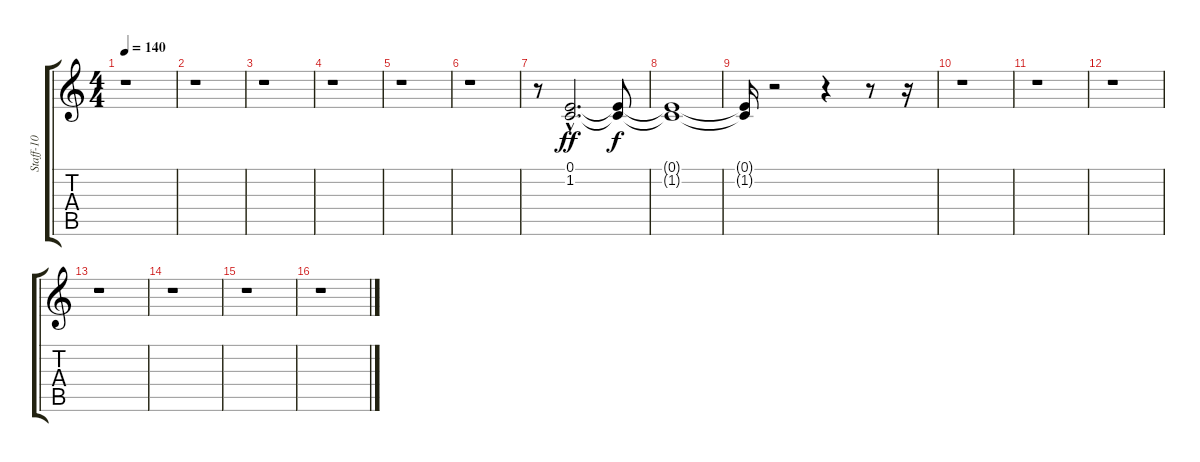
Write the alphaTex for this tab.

\track ("Staff-10" "Staff-10") {instrument stringensemble2}
\staff {score tabs}
\tuning (E4 B3 G3 D3 A2 E2) {hide}
\ts (4 4)
\tempo 140
\clef g2
\ks c
r.1{dy f} |
r.1 |
r.1 |
r.1 |
r.1 |
r.1 |
r.8 (0.1{hac} 1.2{hac}).2{d dy ff volume 16} (0.1{t} 1.2{t}).8{dy f} |
(0.1{t} 1.2{t}).1 |
(0.1{t} 1.2{t}).16 r.2 r.4 r.8 r.16 |
r.1 |
r.1 |
r.1 |
r.1 |
r.1 |
r.1 |
r.1
